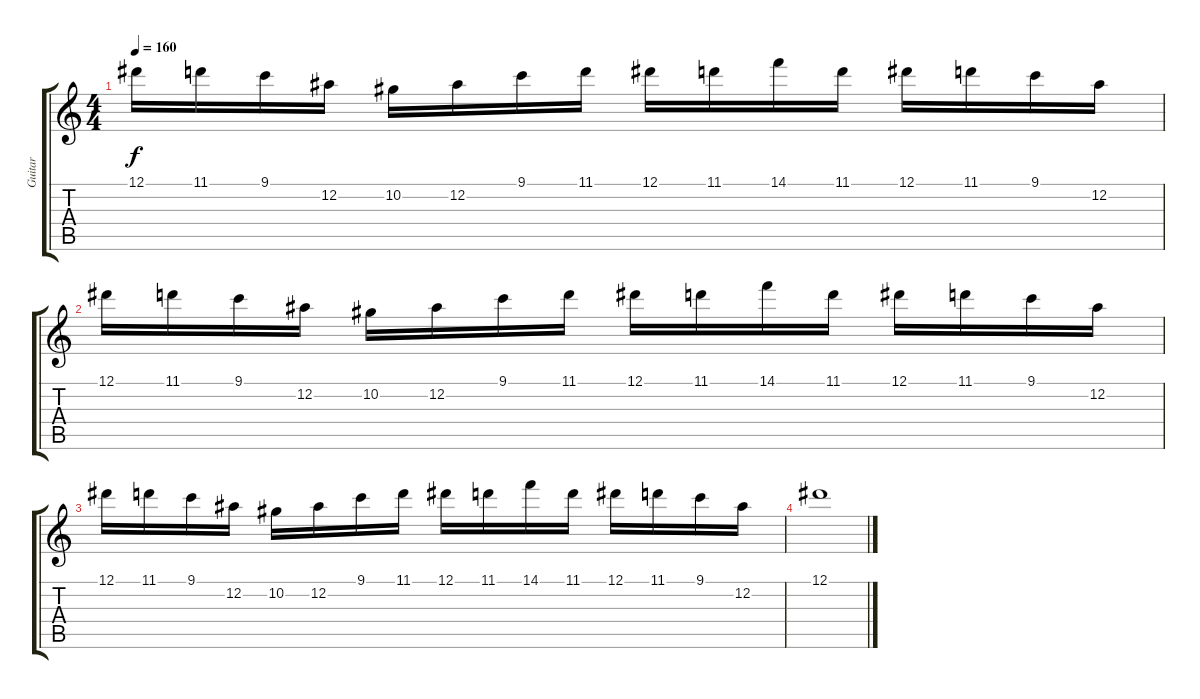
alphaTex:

\track ("Guitar" "Guitar") {instrument distortionguitar}
\staff {score tabs}
\tuning (Eb4 Bb3 Gb3 Db3 Ab2 Eb2) {hide}
\ts (4 4)
\tempo 160
\clef g2
\ks c
12.1.16{dy f} 11.1.16 9.1.16 12.2.16 10.2.16 12.2.16 9.1.16 11.1.16 12.1.16 11.1.16 14.1.16 11.1.16 12.1.16 11.1.16 9.1.16 12.2.16 |
12.1.16 11.1.16 9.1.16 12.2.16 10.2.16 12.2.16 9.1.16 11.1.16 12.1.16 11.1.16 14.1.16 11.1.16 12.1.16 11.1.16 9.1.16 12.2.16 |
12.1.16 11.1.16 9.1.16 12.2.16 10.2.16 12.2.16 9.1.16 11.1.16 12.1.16 11.1.16 14.1.16 11.1.16 12.1.16 11.1.16 9.1.16 12.2.16 |
12.1.1
